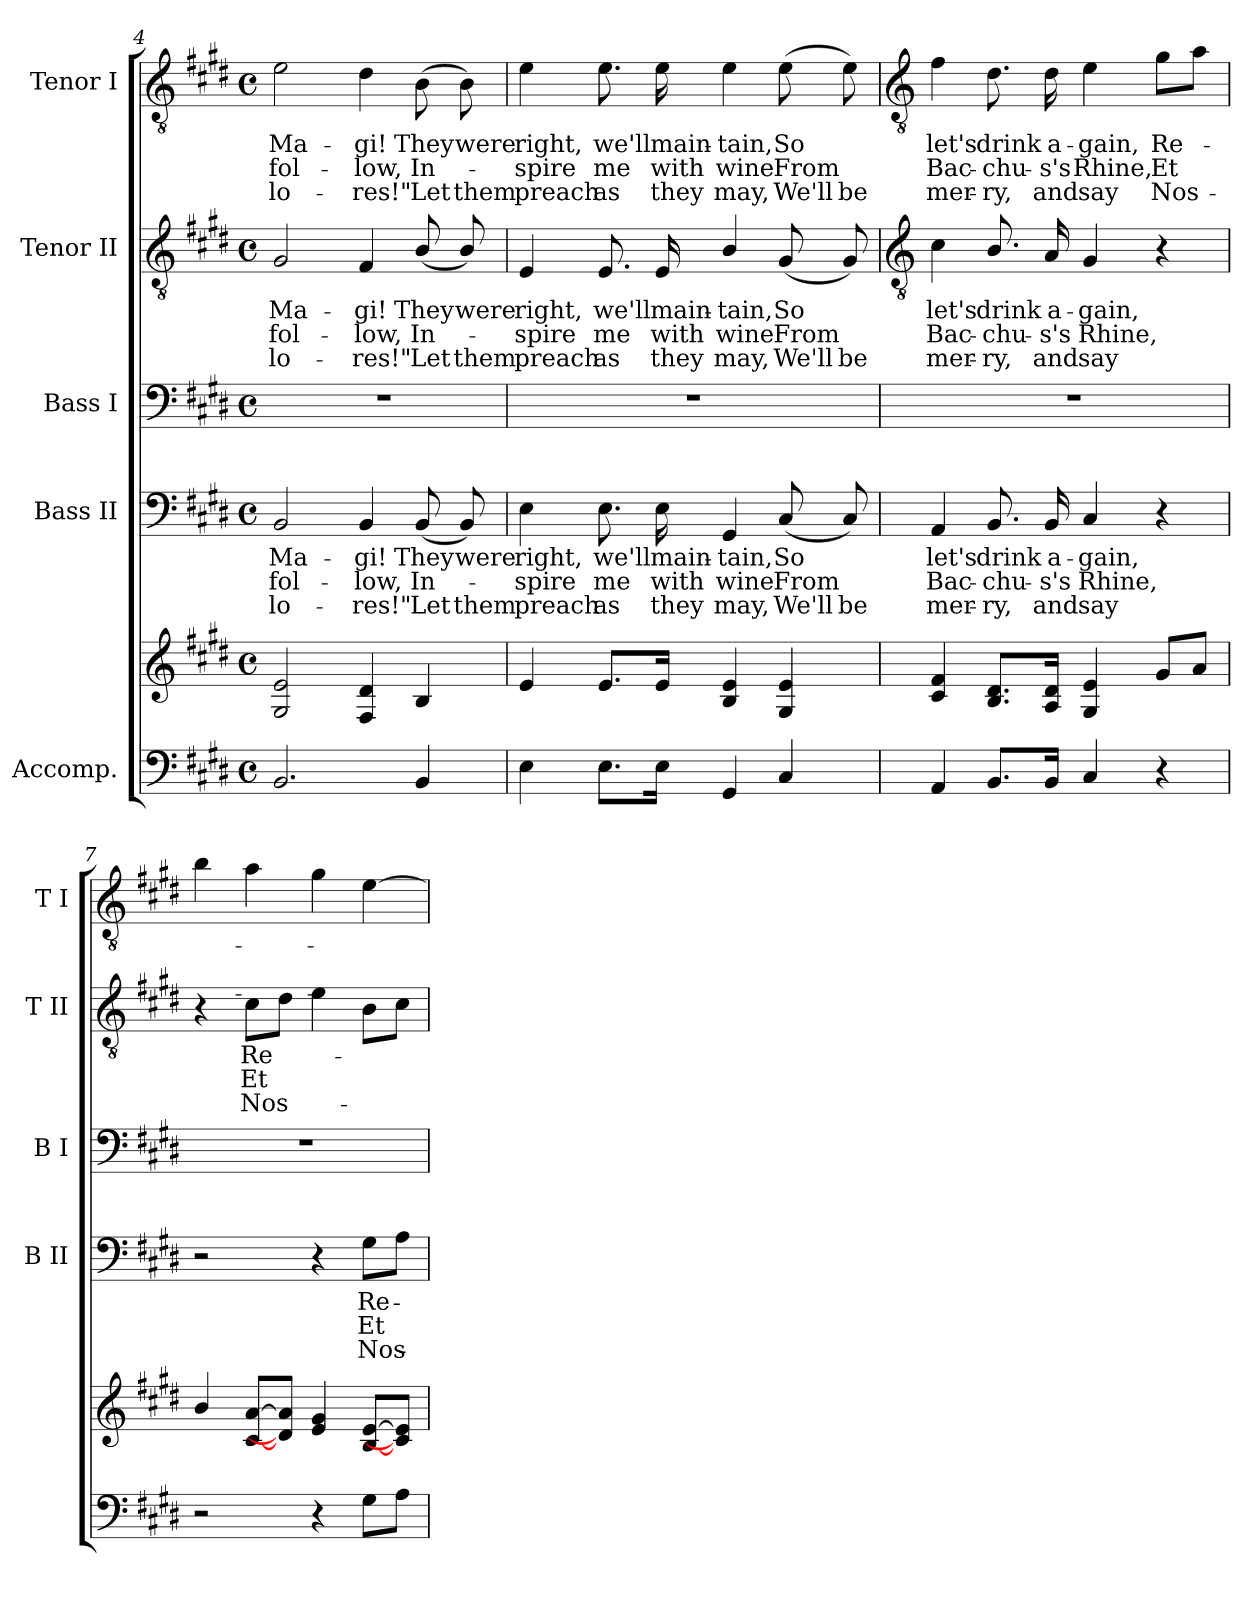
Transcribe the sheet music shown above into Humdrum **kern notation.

**kern	**kern	**kern	**text	**text	**text	**kern	**kern	**text	**text	**text	**kern	**text	**text	**text
*part5	*part5	*part4	*part4	*part4	*part4	*part3	*part2	*part2	*part2	*part2	*part1	*part1	*part1	*part1
*staff6	*staff5	*staff4	*staff4	*staff4	*staff4	*staff3	*staff2	*staff2	*staff2	*staff2	*staff1	*staff1	*staff1	*staff1
*I"Accomp.	*	*I"Bass II	*	*	*	*I"Bass I	*I"Tenor II	*	*	*	*I"Tenor I	*	*	*
*	*	*I'B II	*	*	*	*I'B I	*I'T II	*	*	*	*I'T I	*	*	*
*clefF4	*clefG2	*clefF4	*	*	*	*clefF4	*clefGv2	*	*	*	*clefGv2	*	*	*
*k[f#c#g#d#]	*k[f#c#g#d#]	*k[f#c#g#d#]	*	*	*	*k[f#c#g#d#]	*k[f#c#g#d#]	*	*	*	*k[f#c#g#d#]	*	*	*
*E:	*E:	*E:	*	*	*	*E:	*E:	*	*	*	*E:	*	*	*
*M4/4	*M4/4	*M4/4	*	*	*	*M4/4	*M4/4	*	*	*	*M4/4	*	*	*
*met(c)	*met(c)	*met(c)	*	*	*	*met(c)	*met(c)	*	*	*	*met(c)	*	*	*
=4	=4	=4	=4	=4	=4	=4	=4	=4	=4	=4	=4	=4	=4	=4
!	!	!	!LO:LY:b	!LO:LY:b	!LO:LY:b	!	!	!LO:LY:b	!LO:LY:b	!LO:LY:b	!	!LO:LY:b	!LO:LY:b	!LO:LY:b
2.BB	2G# 2e	2BB	-Ma-	-fol-	-lo-	1r	2G#	-Ma-	-fol-	-lo-	2e	-Ma-	-fol-	-lo-
!	!	!	!LO:LY:b	!LO:LY:b	!LO:LY:b	!	!	!LO:LY:b	!LO:LY:b	!LO:LY:b	!	!LO:LY:b	!LO:LY:b	!LO:LY:b
.	4F# 4d#	4BB	-gi!	low,	res!"	.	4F#	-gi!	low,	res!"	4d#	-gi!	low,	res!"
!	!	!	!LO:LY:b	!LO:LY:b	!LO:LY:b	!	!	!LO:LY:b	!LO:LY:b	!LO:LY:b	!	!LO:LY:b	!LO:LY:b	!LO:LY:b
4BB	4B	(<8BB	They	In-	Let	.	(<8B/	They	In-	Let	(>8B	They	In-	Let
!	!	!	!LO:LY:b	!	!LO:LY:b	!	!	!LO:LY:b	!	!LO:LY:b	!	!LO:LY:b	!	!LO:LY:b
.	.	8BB)	were	.	them	.	8B/)	were	.	them	8B)	were	.	them
=5	=5	=5	=5	=5	=5	=5	=5	=5	=5	=5	=5	=5	=5	=5
!	!	!	!LO:LY:b	!LO:LY:b	!LO:LY:b	!	!	!LO:LY:b	!LO:LY:b	!LO:LY:b	!	!LO:LY:b	!LO:LY:b	!LO:LY:b
4E	4e	4E	right,	spire	preach	1r	4E	right,	spire	preach	4e	right,	spire	preach
!	!	!	!LO:LY:b	!LO:LY:b	!LO:LY:b	!	!	!LO:LY:b	!LO:LY:b	!LO:LY:b	!	!LO:LY:b	!LO:LY:b	!LO:LY:b
8.EL	8.eL	8.E	we'll	me	as	.	8.E	we'll	me	as	8.e	we'll	me	as
!	!	!	!LO:LY:b	!LO:LY:b	!LO:LY:b	!	!	!LO:LY:b	!LO:LY:b	!LO:LY:b	!	!LO:LY:b	!LO:LY:b	!LO:LY:b
16EJ	16eJ	16E	main-	-with	they	.	16E	main-	-with	they	16e	main-	-with	they
!	!	!	!LO:LY:b	!LO:LY:b	!LO:LY:b	!	!	!LO:LY:b	!LO:LY:b	!LO:LY:b	!	!LO:LY:b	!LO:LY:b	!LO:LY:b
4GG#	4B 4e	4GG#	tain,	wine	may,	.	4B/	tain,	wine	may,	4e	tain,	wine	may,
!	!	!	!LO:LY:b	!LO:LY:b	!LO:LY:b	!	!	!LO:LY:b	!LO:LY:b	!LO:LY:b	!	!LO:LY:b	!LO:LY:b	!LO:LY:b
4C#	4G# 4e	(<8C#	So	From	We'll	.	(<8G#	So	From	We'll	(>8e	So	From	We'll
!	!	!	!	!	!LO:LY:b	!	!	!	!	!LO:LY:b	!	!	!	!LO:LY:b
.	.	8C#)	.	.	be	.	8G#)	.	.	be	8e)	.	.	be
!!LO:LB:g=z
=6	=6	=6	=6	=6	=6	=6	=6	=6	=6	=6	=6	=6	=6	=6
*	*	*	*	*	*	*	*clefGv2	*	*	*	*clefGv2	*	*	*
!	!	!	!LO:LY:b	!LO:LY:b	!LO:LY:b	!	!	!LO:LY:b	!LO:LY:b	!LO:LY:b	!	!LO:LY:b	!LO:LY:b	!LO:LY:b
4AA	4c# 4f#	4AA	let's	Bac-	-mer-	1r	4c#	let's	Bac-	-mer-	4f#	let's	Bac-	-mer-
!	!	!	!LO:LY:b	!LO:LY:b	!LO:LY:b	!	!	!LO:LY:b	!LO:LY:b	!LO:LY:b	!	!LO:LY:b	!LO:LY:b	!LO:LY:b
8.BBL	8.B 8.d#L	8.BB	-drink	chu-	-ry,	.	8.B/	-drink	chu-	-ry,	8.d#	-drink	chu-	-ry,
!	!	!	!LO:LY:b	!LO:LY:b	!LO:LY:b	!	!	!LO:LY:b	!LO:LY:b	!LO:LY:b	!	!LO:LY:b	!LO:LY:b	!LO:LY:b
16BBJ	16A 16d#J	16BB	a-	-s's	and	.	16A	a-	-s's	and	16d#	a-	-s's	and
!	!	!	!LO:LY:b	!LO:LY:b	!LO:LY:b	!	!	!LO:LY:b	!LO:LY:b	!LO:LY:b	!	!LO:LY:b	!LO:LY:b	!LO:LY:b
4C#	4G# 4e	4C#	gain,	Rhine,	say	.	4G#	gain,	Rhine,	say	4e	gain,	Rhine,	say
!	!	!	!	!	!	!	!	!	!	!	!	!LO:LY:b	!LO:LY:b	!LO:LY:b
4r	8g#L	4r	.	.	.	.	4r	.	.	.	8g#L	Re-	Et	Nos-
.	8aJ	.	.	.	.	.	.	.	.	.	8aJ	.	.	.
=7	=7	=7	=7	=7	=7	=7	=7	=7	=7	=7	=7	=7	=7	=7
2r	4b/	2r	.	.	.	1r	4r	.	.	.	4b	.	.	.
!	!	!	!	!	!	!	!	!LO:LY:b	!LO:LY:b	!LO:LY:b	!	!	!	!
.	[8c# [8aL	.	.	.	.	.	8c#L	Re-	Et	Nos-	4a	.	.	.
.	8d#] 8a]J	.	.	.	.	.	8d#J	.	.	.	.	.	.	.
4r	4e 4g#	4r	.	.	.	.	4e	.	.	.	4g#	.	.	.
!	!	!	!LO:LY:b	!LO:LY:b	!LO:LY:b	!	!	!	!	!	!	!	!	!
8G#L	[8B [8eL	8G#L	Re-	Et	Nos-	.	8BL	.	.	.	[4e	.	.	.
8AJ	8c#] 8e]J	8AJ	.	.	.	.	8c#J	.	.	.	.	.	.	.
=	=	=	=	=	=	=	=	=	=	=	=	=	=	=
*-	*-	*-	*-	*-	*-	*-	*-	*-	*-	*-	*-	*-	*-	*-
